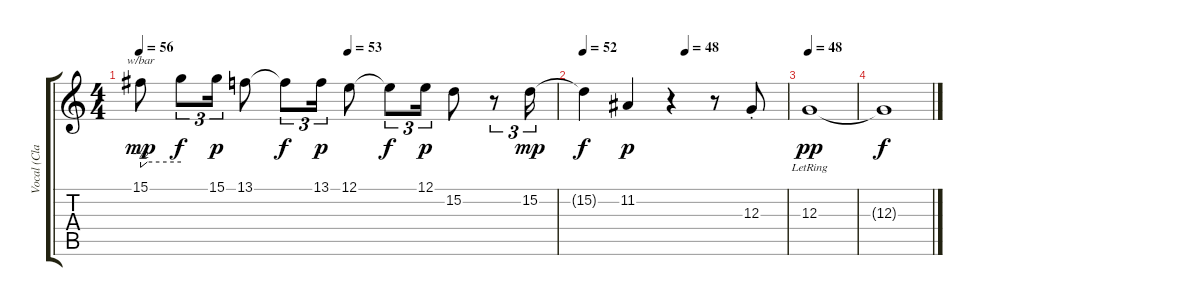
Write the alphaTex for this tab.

\track ("Vocal (Clare Torry)" "Vocal (Cla") {instrument choiraahs}
\staff {score tabs}
\tuning (E4 B3 G3 D3 A2 E2) {hide}
\ts (4 4)
\tempo 56
\tempo (53 0.5)
\clef g2
\ks c
15.1.8{tbe (custom default 0 -2 10 0 60 0) dy mp} 15.1{t}.8{tu (3 2) dy f} 15.1.16{tu (3 2) dy p} 13.1.8 13.1{t}.8{tu (3 2) dy f} 13.1.16{tu (3 2) dy p} 12.1.8 12.1{t}.8{tu (3 2) dy f} 12.1.16{tu (3 2) dy p} 15.2.8 r.8{tu (3 2)} 15.2.16{tu (3 2) dy mp} |
\tempo 52
\tempo (48 0.5)
15.2{t}.4{dy f} 11.2.4{dy p} r.4 r.8 12.3{st}.8 |
\tempo 48
12.3{lr}.1{dy pp volume 0} |
12.3{t}.1{dy f}
